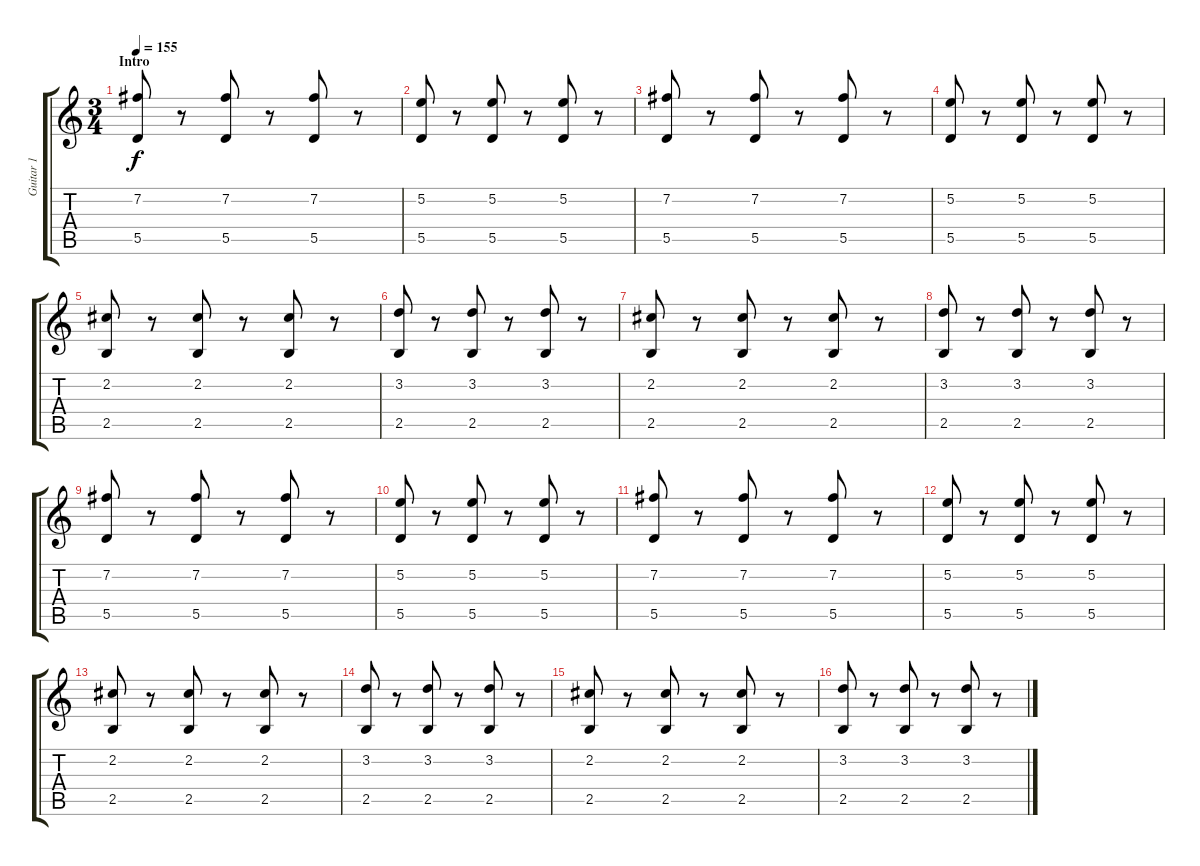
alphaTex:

\track ("Guitar 1" "Guitar 1") {instrument electricguitarclean}
\staff {score tabs}
\tuning (E4 B3 G3 D3 A2 E2) {hide}
\ts (3 4)
\section ("" "Intro")
\tempo 155
\clef g2
\ks c
(7.2 5.5).8{dy f instrument electricguitarclean} r.8 (7.2 5.5).8 r.8 (7.2 5.5).8 r.8 |
(5.2 5.5).8 r.8 (5.2 5.5).8 r.8 (5.2 5.5).8 r.8 |
(7.2 5.5).8 r.8 (7.2 5.5).8 r.8 (7.2 5.5).8 r.8 |
(5.2 5.5).8 r.8 (5.2 5.5).8 r.8 (5.2 5.5).8 r.8 |
(2.2 2.5).8 r.8 (2.2 2.5).8 r.8 (2.2 2.5).8 r.8 |
(3.2 2.5).8 r.8 (3.2 2.5).8 r.8 (3.2 2.5).8 r.8 |
(2.2 2.5).8 r.8 (2.2 2.5).8 r.8 (2.2 2.5).8 r.8 |
(3.2 2.5).8 r.8 (3.2 2.5).8 r.8 (3.2 2.5).8 r.8 |
(7.2 5.5).8 r.8 (7.2 5.5).8 r.8 (7.2 5.5).8 r.8 |
(5.2 5.5).8 r.8 (5.2 5.5).8 r.8 (5.2 5.5).8 r.8 |
(7.2 5.5).8 r.8 (7.2 5.5).8 r.8 (7.2 5.5).8 r.8 |
(5.2 5.5).8 r.8 (5.2 5.5).8 r.8 (5.2 5.5).8 r.8 |
(2.2 2.5).8 r.8 (2.2 2.5).8 r.8 (2.2 2.5).8 r.8 |
(3.2 2.5).8 r.8 (3.2 2.5).8 r.8 (3.2 2.5).8 r.8 |
(2.2 2.5).8 r.8 (2.2 2.5).8 r.8 (2.2 2.5).8 r.8 |
(3.2 2.5).8 r.8 (3.2 2.5).8 r.8 (3.2 2.5).8 r.8
